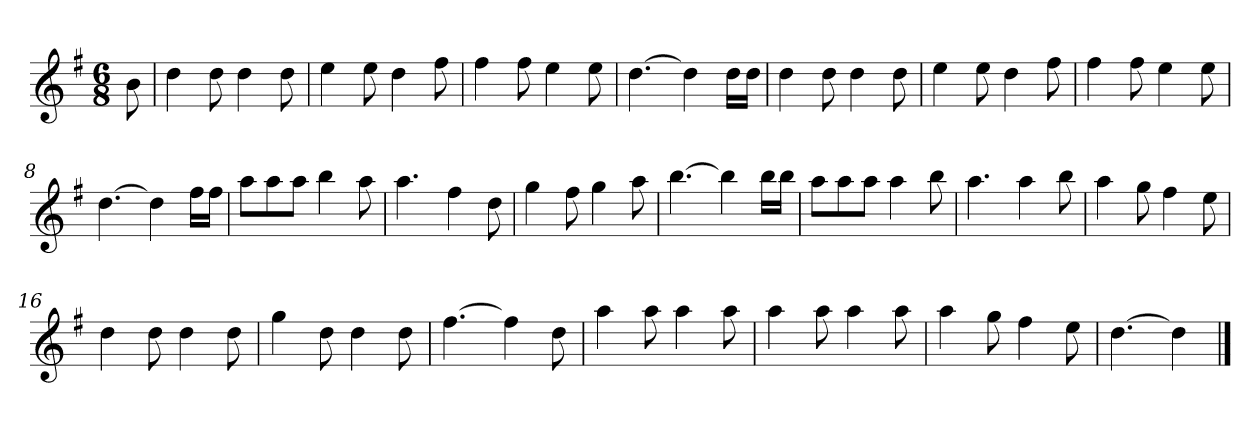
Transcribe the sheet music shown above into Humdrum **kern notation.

**kern
*part1
*staff1
*k[f#]
*M6/8
*MM120
=
8b
=1
4dd
8dd
4dd
8dd
=2
4ee
8ee
4dd
8ff#
=3
4ff#
8ff#
4ee
8ee
=4
[4.dd
4dd]
16ddLL
16ddJJ
=5
4dd
8dd
4dd
8dd
=6
4ee
8ee
4dd
8ff#
=7
4ff#
8ff#
4ee
8ee
=8
[4.dd
4dd]
16ff#LL
16ff#JJ
=9
8aaL
8aa
8aaJ
4bb
8aa
=10
4.aa
4ff#
8dd
=11
4gg
8ff#
4gg
8aa
=12
[4.bb
4bb]
16bbLL
16bbJJ
=13
8aaL
8aa
8aaJ
4aa
8bb
=14
4.aa
4aa
8bb
=15
4aa
8gg
4ff#
8ee
=16
4dd
8dd
4dd
8dd
=17
4gg
8dd
4dd
8dd
=18
[4.ff#
4ff#]
8dd
=19
4aa
8aa
4aa
8aa
=20
4aa
8aa
4aa
8aa
=21
4aa
8gg
4ff#
8ee
=22
[4.dd
4dd]
==
*-
